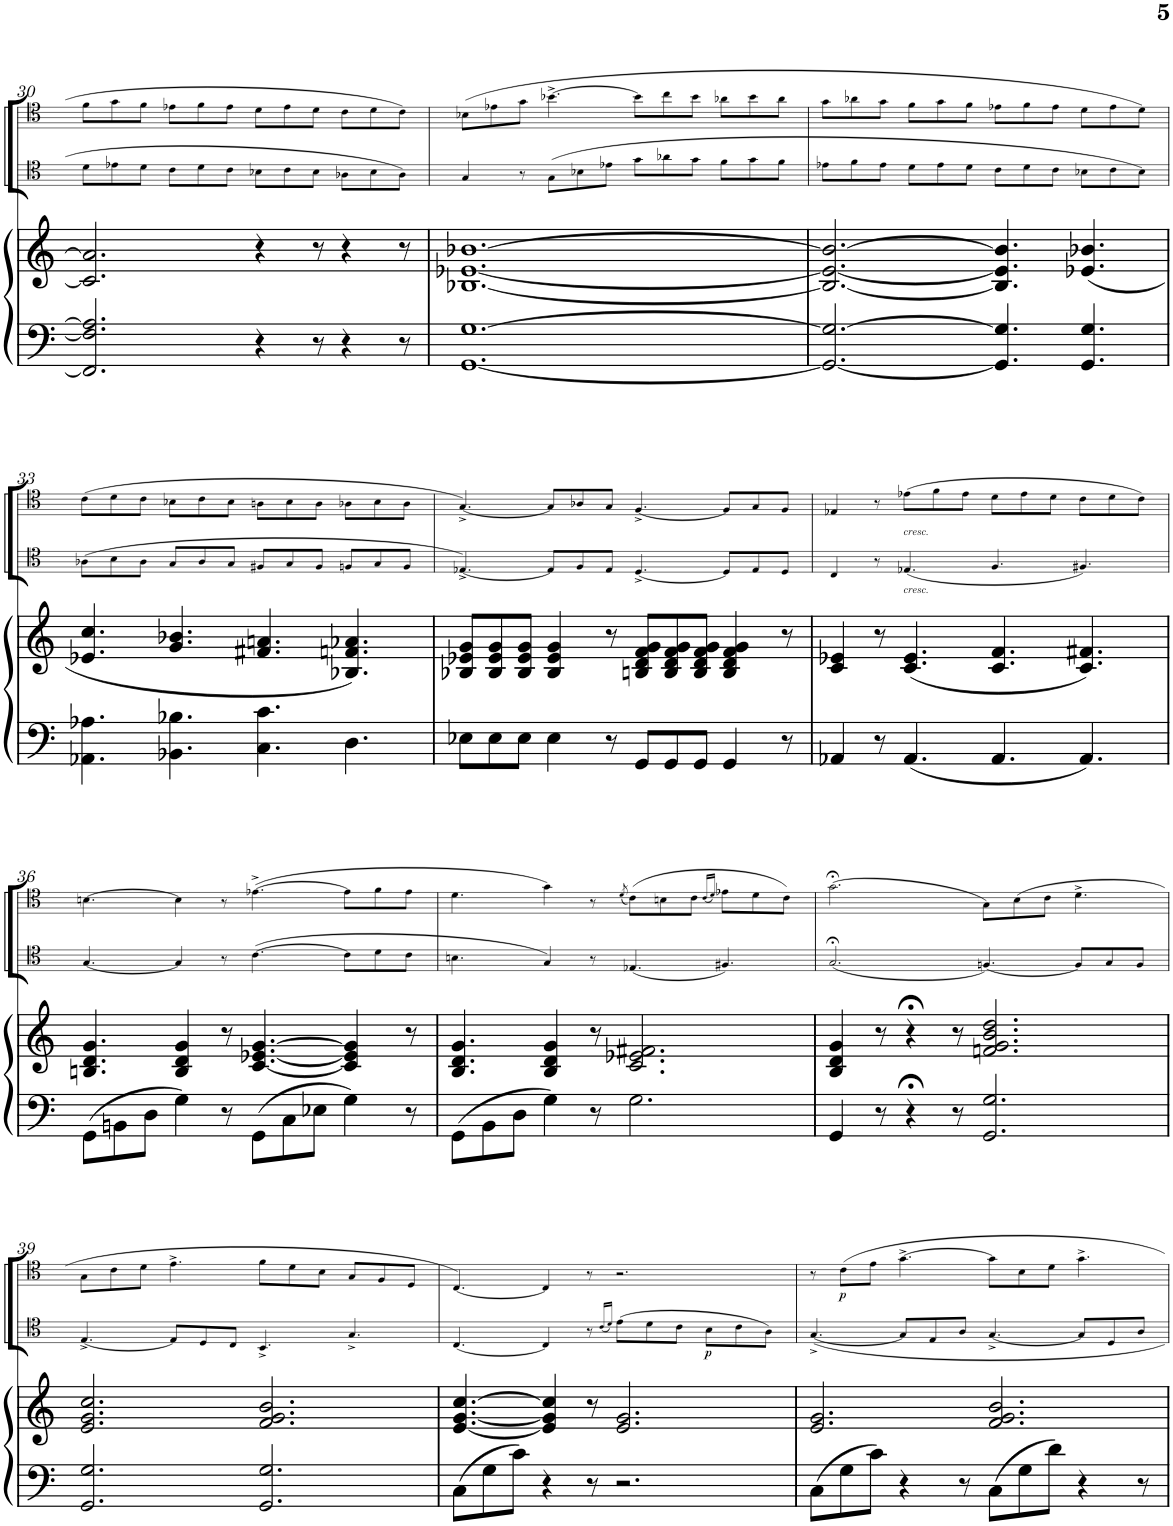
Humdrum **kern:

**kern	**kern	**kern	**dynam	**kern	**dynam
*part3	*part3	*part2	*part2	*part1	*part1
*staff4	*staff3	*staff2	*staff2	*staff1	*staff1
*I"Piano	*	*I"Trombone 2	*	*I"Trombone 1	*
*I'Pno	*	*I'Trb	*	*I'Trb	*
!!LO:PB:g=z
*clefF4	*clefG2	*clefC4	*	*clefC4	*
*k[]	*k[]	*k[]	*	*k[]	*
*M12/8	*M12/8	*M12/8	*	*M12/8	*
=30	=30	=30	=30	=30	=30
2.FF/] 2.F/] 2.A-/]	2.c/] 2.a-/]	8d\L	.	8f\L	.
.	.	8e-X\	.	8g\	.
.	.	8d\J	.	8f\J	.
.	.	8c\L	.	8e-X\L	.
.	.	8d\	.	8f\	.
.	.	8c\J	.	8e-\J	.
4r	4r	8B-X\L	.	8d\L	.
.	.	8c\	.	8e-\	.
8r	8r	8B-\J	.	8d\J	.
4r	4r	8A-X\L	.	8c\L	.
.	.	8B-\	.	8d\	.
8r	8r	8A-\J	.	8c\J	.
=31	=31	=31	=31	=31	=31
[1.GG [1.G	[1.B-X [1.e-X [1.b-X	4G/	.	(8B-X\L	.
.	.	.	.	8e-X\	.
.	.	8r	.	8g\J	.
.	.	(8G\L	.	[4.b-X^\	.
.	.	8B-X\	.	.	.
.	.	8e-X\J	.	.	.
.	.	8g\L	.	8b-\L]	.
.	.	8a-X\	.	8cc\	.
.	.	8g\J	.	8b-\J	.
.	.	8f\L	.	8a-X\L	.
.	.	8g\	.	8b-\	.
.	.	8f\J	.	8a-\J	.
=32	=32	=32	=32	=32	=32
2.GG/_ 2.G/_	2.B-/_ 2.e-/_ 2.b-/_	8e-X\L	.	8g\L	.
.	.	8f\	.	8a-X\	.
.	.	8e-\J	.	8g\J	.
.	.	8d\L	.	8f\L	.
.	.	8e-\	.	8g\	.
.	.	8d\J	.	8f\J	.
4.GG/] 4.G/]	4.B-/] 4.e-/] 4.b-/]	8c\L	.	8e-X\L	.
.	.	8d\	.	8f\	.
.	.	8c\J	.	8e-\J	.
4.GG/ 4.G/	(4.e-X/ 4.b-X/	8B-X\L	.	8d\L	.
.	.	8c\	.	8e-\	.
.	.	8B-\J)	.	8d\J)	.
!!LO:LB:g=z
=33	=33	=33	=33	=33	=33
4.AA-X\ 4.A-X\	4.e-X/ 4.cc/	(8A-X\L	.	(8c\L	.
.	.	8B\	.	8d\	.
.	.	8A-\J	.	8c\J	.
4.BB-X\ 4.B-X\	4.g/ 4.b-X/	8G/L	.	8B-X\L	.
.	.	8A-/	.	8c\	.
.	.	8G/J	.	8B-\J	.
4.C\ 4.c\	4.f#X/ 4.an/	8F#X/L	.	8An\L	.
.	.	8G/	.	8B-\	.
.	.	8F#/J	.	8A\J	.
4.D\	4.B-X/ 4.fn/ 4.a-X/)	8Fn/L	.	8A-X\L	.
.	.	8G/	.	8B-\	.
.	.	8F/J	.	8A-\J	.
=34	=34	=34	=34	=34	=34
8E-X\L	8B-X/ 8e-X/ 8g/L	[4.E-X^/)	.	[4.G^/)	.
8E-\	8B-/ 8e-/ 8g/	.	.	.	.
8E-\J	8B-/ 8e-/ 8g/J	.	.	.	.
4E-\	4B-/ 4e-/ 4g/	8E-/L]	.	8G/L]	.
.	.	8F/	.	8A-X/	.
8r	8r	8E-/J	.	8G/J	.
8GG/L	8Bn/ 8d/ 8f/ 8g/L	[4.D^/	.	[4.F^/	.
8GG/	8B/ 8d/ 8f/ 8g/	.	.	.	.
8GG/J	8B/ 8d/ 8f/ 8g/J	.	.	.	.
4GG/	4B/ 4d/ 4f/ 4g/	8D/L]	.	8F/L]	.
.	.	8E-/	.	8G/	.
8r	8r	8D/J	.	8F/J	.
=35	=35	=35	=35	=35	=35
4AA-X/	4c/ 4e-X/	4C/	.	4E-X/	.
8r	8r	8r	.	8r	.
!	!	!	!	!LO:TX:b:i:t=cresc.	!
!	!	!LO:TX:b:i:t=cresc.	!	!	!
4.AA-/	(4.c/ 4.e-/	(4.E-X/	.	(8e-X\L	.
.	.	.	.	8f\	.
.	.	.	.	8e-\J	.
4.AA-/	4.c/ 4.f/	4.F/	.	8d\L	.
.	.	.	.	8e-\	.
.	.	.	.	8d\J	.
4.AA-/	4.c/ 4.f#X/)	4.F#X/)	.	8c\L	.
.	.	.	.	8d\	.
.	.	.	.	8c\J)	.
!!LO:LB:g=z
=36	=36	=36	=36	=36	=36
8GG\L	4.Bn/ 4.d/ 4.g/	[4.G/	.	[4.Bn\	.
8BBn\	.	.	.	.	.
8D\J	.	.	.	.	.
4G\	4B/ 4d/ 4g/	4G/]	.	4B\]	.
8r	8r	8r	.	8r	.
8GG\L	[4.c/ [4.e-X/ [4.g/	([4.c\	.	([4.e-X^\	.
8C\	.	.	.	.	.
8E-X\J	.	.	.	.	.
4G\	4c/] 4e-/] 4g/]	8c\L]	.	8e-\L]	.
.	.	8d\	.	8f\	.
8r	8r	8c\J	.	8e-\J	.
=37	=37	=37	=37	=37	=37
8GG\L	4.B/ 4.d/ 4.g/	4.Bn\	.	4.d\	.
8BB\	.	.	.	.	.
8D\J	.	.	.	.	.
4G\	4B/ 4d/ 4g/	4G/)	.	4g\)	.
8r	8r	8r	.	8r	.
.	.	.	.	(8qd/	.
2.G\	2.c/ 2.e-X/ 2.f#X/	(4.E-X/	.	(>8c\L)	.
.	.	.	.	8Bn\	.
.	.	.	.	8c\J	.
.	.	.	.	(16qc/LL	.
.	.	.	.	16qd/JJ)	.
.	.	4.F#X/)	.	8e-X\L	.
.	.	.	.	8d\	.
.	.	.	.	8c\J)	.
=38	=38	=38	=38	=38	=38
4GG/	4B/ 4d/ 4g/	(2.G;</	.	(2.g;<\	.
8r	8r	.	.	.	.
4r;<	4r;<	.	.	.	.
8r	8r	.	.	.	.
2.GG/ 2.G/	2.fn/ 2.g/ 2.b/ 2.dd/	[4.Fn/)	.	8G\L)	.
.	.	.	.	(8B\	.
.	.	.	.	8c\J	.
.	.	8F/L]	.	4.d^\	.
.	.	8G/	.	.	.
.	.	8F/J	.	.	.
!!LO:LB:g=z
=39	=39	=39	=39	=39	=39
2.GG/ 2.G/	2.e/ 2.g/ 2.cc/	[4.E^/	.	8G\L	.
.	.	.	.	8c\	.
.	.	.	.	8d\J	.
.	.	8E/L]	.	4.e^\	.
.	.	8D/	.	.	.
.	.	8C/J	.	.	.
2.GG/ 2.G/	2.f/ 2.g/ 2.b/	4.BB^/	.	8f\L	.
.	.	.	.	8d\	.
.	.	.	.	8B\J	.
.	.	4.G^/	.	8G/L	.
.	.	.	.	8F/	.
.	.	.	.	8D/J	.
=40	=40	=40	=40	=40	=40
8C\L	[4.e/ [4.g/ [4.cc/	[4.C/	.	[4.C/)	.
8G\	.	.	.	.	.
8c\J	.	.	.	.	.
4r	4e/] 4g/] 4cc/]	4C/]	.	4C/]	.
8r	8r	8r	.	8r	.
.	.	(16qc/LL	.	.	.
.	.	16qd/JJ)	.	.	.
2.r	2.e/ 2.g/	(>8e\L	.	2.r	.
.	.	8d\	.	.	.
.	.	8c\J	.	.	.
!	!	!	!LO:DY:b	!	!
.	.	8B\L	p	.	.
.	.	8c\	.	.	.
.	.	8A\J)	.	.	.
=41	=41	=41	=41	=41	=41
8C\L	2.e/ 2.g/	[4.G^/	.	8r	.
!	!	!	!	!	!LO:DY:b
8G\	.	.	.	8c\L	p
8c\J	.	.	.	8e\J	.
4r	.	8G/L]	.	[4.g^\	.
.	.	8E/	.	.	.
8r	.	8A/J	.	.	.
8C\L	2.f/ 2.g/ 2.b/	[4.G^/	.	8g\L]	.
8G\	.	.	.	8B\	.
8d\J	.	.	.	8d\J	.
4r	.	8G/L]	.	4.g^\	.
.	.	8D/	.	.	.
8r	.	8A/J	.	.	.
=	=	=	=	=	=
*-	*-	*-	*-	*-	*-
